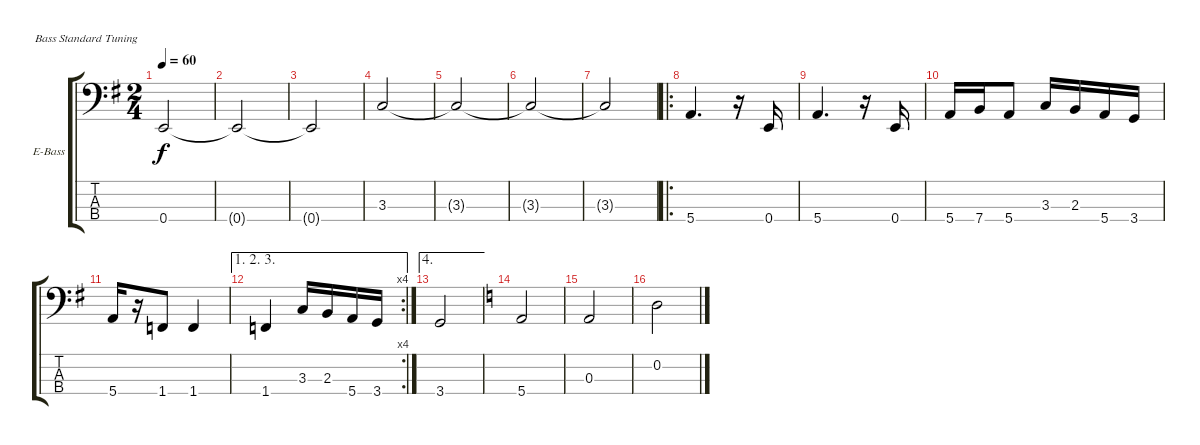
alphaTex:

\defaultSystemsLayout 4
\bracketExtendMode groupsimilarinstruments
\firstSystemTrackNameOrientation horizontal
\otherSystemsTrackNameOrientation horizontal
\track ("Electric Bass" "E-Bass") {instrument electricbassfinger}
\staff {score tabs}
\tuning (G2 D2 A1 E1)
\ts (2 4)
\tempo 60
\clef f4
\ks eminor
0.4{t}.2{dy f} |
0.4{t}.2 |
0.4{t}.2 |
3.3.2 |
3.3{t}.2 |
3.3{t}.2 |
3.3{t}.2 |
\ro
5.4.4{d} r.16 0.4.16 |
5.4.4{d} r.16 0.4.16 |
5.4.16 7.4.16 5.4.8 3.3.16 2.3.16 5.4.16 3.4.16 |
5.4.16 r.16 1.4.8 1.4.4 |
\ae (1 2 3)
\rc 4
1.4.4 3.3.16 2.3.16 5.4.16 3.4.16 |
\ae 4
3.4.2 |
\ks aminor
5.4.2 |
0.3.2 |
0.2.2
